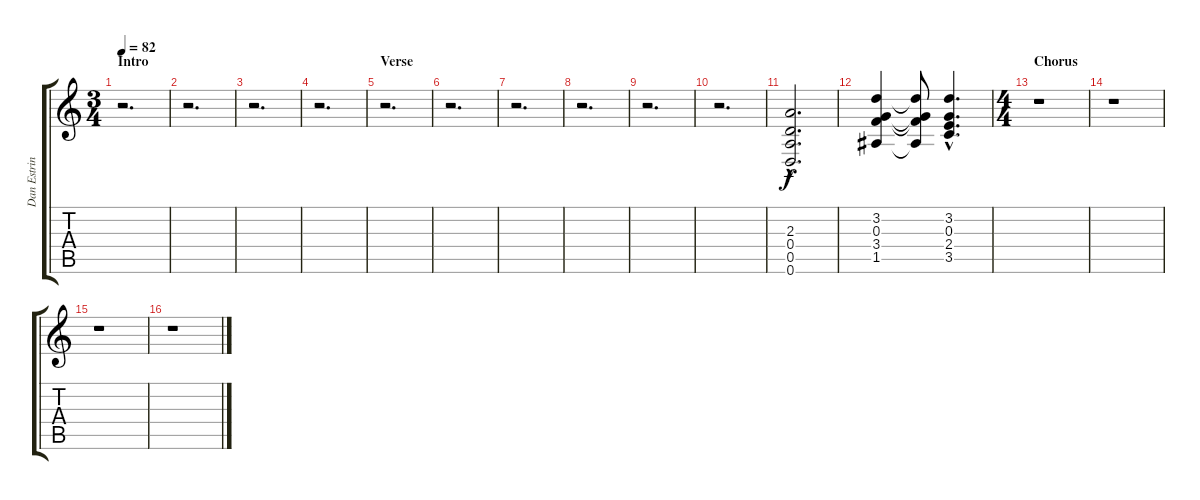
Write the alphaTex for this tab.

\track ("Dan Estrin" "Dan Estrin") {instrument acousticguitarsteel}
\staff {score tabs}
\tuning (E4 B3 G3 D3 A2 D2) {hide}
\ts (3 4)
\section ("" "Intro")
\tempo 82
\clef g2
\ks c
r.2{d dy f instrument acousticguitarsteel} |
r.2{d} |
r.2{d} |
r.2{d} |
\section ("" "Verse")
r.2{d} |
r.2{d} |
r.2{d} |
r.2{d} |
r.2{d} |
r.2{d} |
(2.3{hac} 0.4{hac} 0.5{hac} 0.6{hac}).2{d volume 7} |
(3.2 0.3 3.4 1.5).4 (3.2{t} 0.3{t} 3.4{t} 1.5{t}).8 (3.2{hac} 0.3{hac} 2.4{hac} 3.5{hac}).4{d} |
\ts (4 4)
\section ("" "Chorus")
r.1 |
r.1 |
r.1 |
r.1
